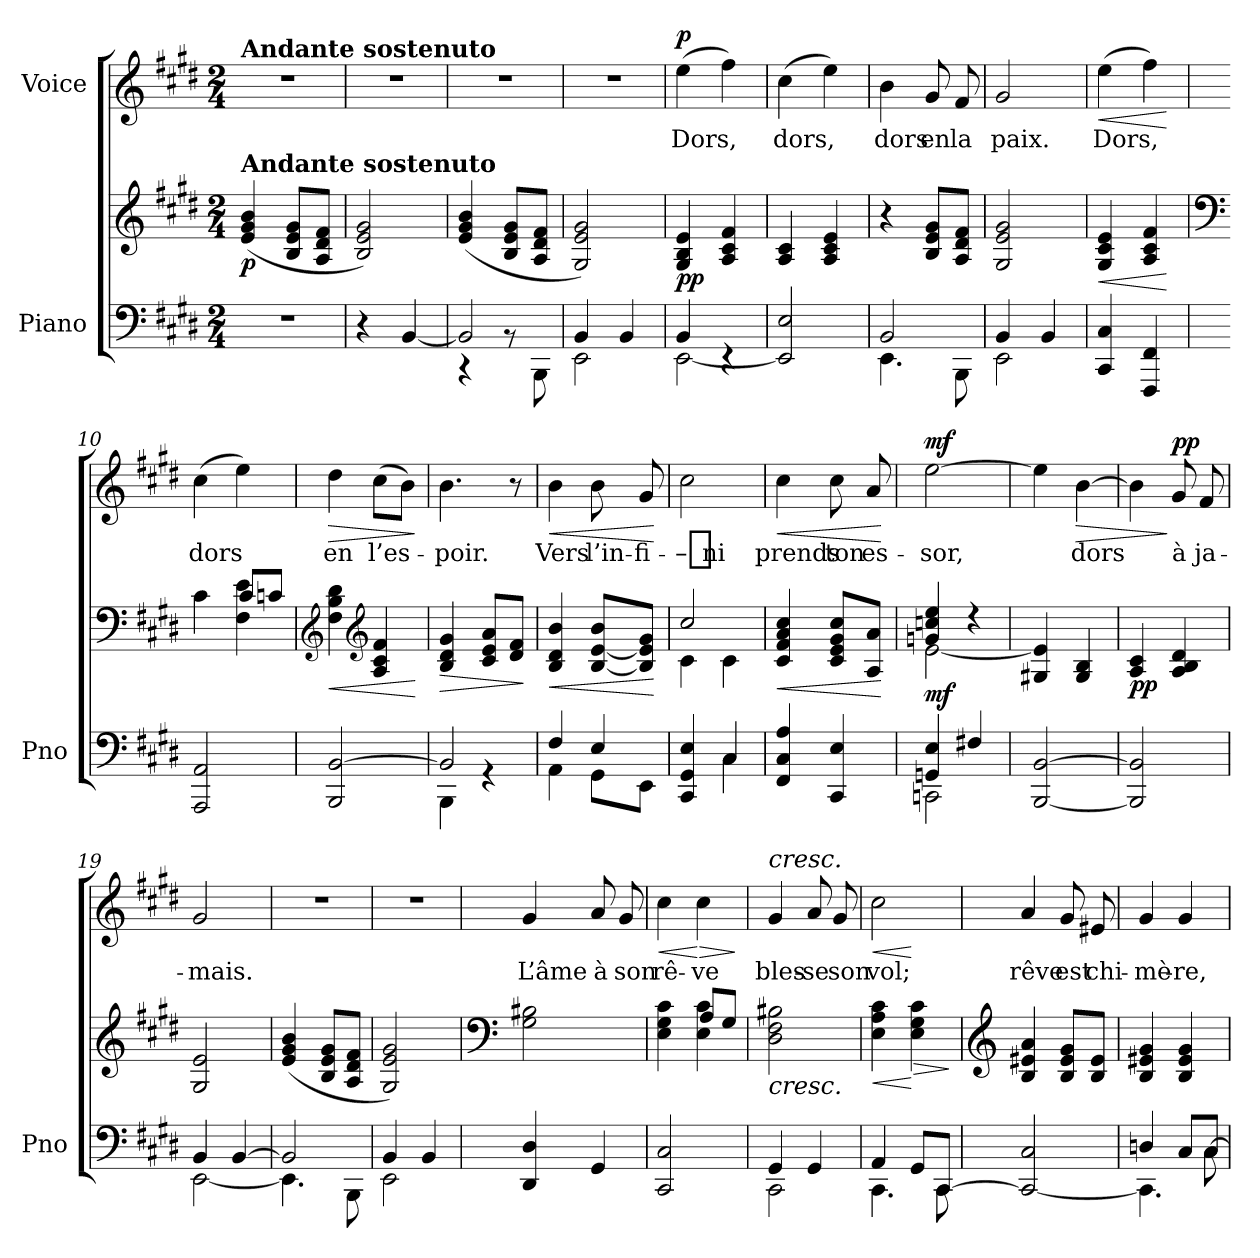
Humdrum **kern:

**kern	**kern	**dynam	**kern	**text	**dynam
*part2	*part2	*part2	*part1	*part1	*part1
*staff3	*staff2	*staff2/3	*staff1	*staff1	*staff1
*I"Piano	*	*	*I"Voice	*	*
*I'Pno	*	*	*	*	*
*clefF4	*clefG2	*	*clefG2	*	*
*k[f#c#g#d#]	*k[f#c#g#d#]	*	*k[f#c#g#d#]	*	*
*M2/4	*M2/4	*	*M2/4	*	*
=1	=1	=1	=1	=1	=1
!	!	!	!LO:TX:a:B:t=Andante sostenuto	!	!
!	!LO:TX:a:B:t=Andante sostenuto	!	!	!	!
!	!	!LO:DY:b	!	!	!
2r	(<4e/ 4g#/ 4b/	p	2r	.	.
.	8B/ 8e/ 8g#/L	.	.	.	.
.	8A/ 8d#/ 8f#/J	.	.	.	.
=2	=2	=2	=2	=2	=2
4r	2B/ 2e/ 2g#/)	.	2r	.	.
[4BB/	.	.	.	.	.
=3	=3	=3	=3	=3	=3
*^	*	*	*	*	*
2BB/]	4r	(<4e/ 4g#/ 4b/	.	2r	.	.
.	8rBB	8B/ 8e/ 8g#/L	.	.	.	.
.	8BBB\	8A/ 8d#/ 8f#/J	.	.	.	.
=4	=4	=4	=4	=4	=4	=4
4BB/	2EE\	2G#/ 2e/ 2g#/)	.	2r	.	.
4BB/	.	.	.	.	.	.
=5	=5	=5	=5	=5	=5	=5
!	!	!	!LO:DY:b	!	!LO:LY:b	!LO:DY:a
4BB/	[2EE\	4G#/ 4B/ 4e/	pp	(>4ee\	Dors,	p
4rEE	.	4A/ 4c#/ 4f#/	.	4ff#\)	.	.
*v	*v	*	*	*	*	*
=6	=6	=6	=6	=6	=6
!	!	!	!	!LO:LY:b	!
2EE/] 2E/	4A/ 4c#/	.	(>4cc#\	dors,	.
.	4A/ 4c#/ 4e/	.	4ee\)	.	.
!!LO:LB:g=z
=7	=7	=7	=7	=7	=7
*^	*	*	*	*	*
!	!	!	!	!	!LO:LY:b	!
2BB/	4.EE\	4r	.	4b\	dors	.
!	!	!	!	!	!LO:LY:b	!
.	.	8B/ 8e/ 8g#/L	.	8g#/	en	.
!	!	!	!	!	!LO:LY:b	!
.	8BBB\	8A/ 8d#/ 8f#/J	.	8f#/	la	.
=8	=8	=8	=8	=8	=8	=8
!	!	!	!	!	!LO:LY:b	!
4BB/	2EE\	2G#/ 2e/ 2g#/	.	2g#/	paix.	.
4BB/	.	.	.	.	.	.
*v	*v	*	*	*	*	*
=9	=9	=9	=9	=9	=9
!	!	!LO:HP:b	!	!LO:LY:b	!LO:HP:b
4CC#/ 4C#/	4G#/ 4c#/ 4e/	<	(>4ee\	Dors,	<
4FFF#/ 4FF#/	4A/ 4c#/ 4f#/	.	4ff#\)	.	.
.	.	[	.	.	[
=10	=10	=10	=10	=10	=10
*	*clefF4	*	*	*	*
*	*^	*	*	*	*
!	!	!	!	!	!LO:LY:b	!
2AAA/ 2AA/	4c#\	4ryy	.	(>4cc#\	dors	.
.	4F#\ 4e\	8c#/L	.	4ee\)	.	.
.	.	8cn/J	.	.	.	.
=11	=11	=11	=11	=11	=11	=11
!	!	!	!LO:HP:b	!	!LO:LY:b	!LO:HP:b
*	*v	*v	*	*	*	*
2BBB/ [2BB/	4F#\ 4B\ 4d#\	<	4dd#\	en	>
*	*clefG2	*	*	*	*
!	!	!	!	!LO:LY:b	!
.	4A/ 4c#/ 4f#/	.	(>8cc#\L	l’es-	.
.	.	.	8b\J)	.	.
.	.	[	.	.	]
=12	=12	=12	=12	=12	=12
*^	*	*	*	*	*
!	!	!	!LO:HP:b	!	!LO:LY:b	!
2BB/]	4BBB\	4B/ 4d#/ 4g#/	>	4.b\	-poir.	.
.	4rGG	8c#/ 8e/ 8a/L	.	.	.	.
.	.	8d#/ 8f#/J	.	8r	.	.
*v	*v	*	*	*	*	*
.	.	]	.	.	.
=13	=13	=13	=13	=13	=13
*^	*	*	*	*	*
!	!	!	!LO:HP:b	!	!LO:LY:b	!LO:HP:b
4F#/	4AA\	4B/ 4d#/ 4b/	<	4b\	Vers	<
!	!	!	!	!	!LO:LY:b	!
4E/	8GG#\L	[8B/ [8e/ 8b/L	.	8b\	l’in-	.
!	!	!	!	!	!LO:LY:b	!
.	8EE\J	8B/] 8e/] 8g#/J	.	8g#/	-fi-	.
*v	*v	*	*	*	*	*
.	.	[	.	.	[
!!LO:LB:g=z
=14	=14	=14	=14	=14	=14
*^	*^	*	*	*	*
!	!	!	!	!	!	!LO:LY:b	!
4CC#/ 4GG#/ 4E/	4ryy	2cc#/	4c#\	.	2cc#\	-– ni	.
4C#/	4C#\	.	4c#\	.	.	.	.
=15	=15	=15	=15	=15	=15	=15	=15
!	!	!	!	!LO:HP:b	!	!LO:LY:b	!LO:HP:b
*v	*v	*	*	*	*	*	*
*	*v	*v	*	*	*	*
4FF#/ 4C#/ 4A/	4c#/ 4f#/ 4a/ 4cc#/	<	4cc#\	prends	<
!	!	!	!	!LO:LY:b	!
4CC#/ 4E/	8c#/ 8e/ 8g#/ 8cc#/L	.	8cc#\	ton	.
!	!	!	!	!LO:LY:b	!
.	8A/ 8a/J	.	8a/	es-	.
.	.	[	.	.	[
=16	=16	=16	=16	=16	=16
*^	*^	*	*	*	*
!	!	!	!	!LO:DY:b	!	!LO:LY:b	!LO:DY:a
4GGn/ 4E/	2CCn\	4gn/ 4ccn/ 4ee/	[2e\	mf	[2ee\	-sor,	mf
4F#X/	.	4r	.	.	.	.	.
*v	*v	*	*	*	*	*	*
*	*v	*v	*	*	*	*
=17	=17	=17	=17	=17	=17
[2BBB/ [2BB/	4G#X/ 4e/]	.	4ee\]	.	.
!	!	!	!	!LO:LY:b	!LO:HP:b
.	4G#/ 4B/	.	[4b\	dors	>
=18	=18	=18	=18	=18	=18
!	!	!LO:DY:b	!	!	!
2BBB/] 2BB/]	4A/ 4c#/	pp	4b\]	.	.
!	!	!	!	!LO:LY:b	!LO:DY:n=1:a
.	4A/ 4B/ 4d#/	.	8g#/	à	] pp
!	!	!	!	!LO:LY:b	!
.	.	.	8f#/	ja-	.
=19	=19	=19	=19	=19	=19
*^	*	*	*	*	*
!	!	!	!	!	!LO:LY:b	!
4BB/	[2EE\	2G#/ 2e/	.	2g#/	-mais.	.
[4BB/	.	.	.	.	.	.
=20	=20	=20	=20	=20	=20	=20
2BB/]	4.EE\]	(<4e/ 4g#/ 4b/	.	2r	.	.
.	.	8B/ 8e/ 8g#/L	.	.	.	.
.	8BBB\	8A/ 8d#/ 8f#/J	.	.	.	.
!!LO:LB:g=z
=21	=21	=21	=21	=21	=21	=21
4BB/	2EE\	2G#/ 2e/ 2g#/)	.	2r	.	.
4BB/	.	.	.	.	.	.
*v	*v	*	*	*	*	*
=22	=22	=22	=22	=22	=22
*	*clefF4	*	*	*	*
!	!	!	!	!LO:LY:b	!
4DD#/ 4D#/	2G#\ 2B#X\	.	4g#/	L’âme	.
!	!	!	!	!LO:LY:b	!
4GG#/	.	.	8a/	à	.
!	!	!	!	!LO:LY:b	!
.	.	.	8g#/	son	.
=23	=23	=23	=23	=23	=23
*	*^	*	*	*	*
!	!	!	!	!	!LO:LY:b	!LO:HP:b
2CC#/ 2C#/	4E\ 4G#\ 4c#\	4ryy	.	4cc#\	rê-	<
!	!	!	!	!	!LO:LY:b	!LO:HP:n=1:b
.	4E\ 4c#\	8A/L	.	4cc#\	-ve	[ >
.	.	8G#/J	.	.	.	.
*	*v	*v	*	*	*	*
.	.	.	.	.	]
=24	=24	=24	=24	=24	=24
*^	*	*	*	*	*
!	!	!	!	!LO:TX:a:i:t=cresc.	!	!
!	!	!LO:TX:b:i:t=cresc.	!	!	!	!
!	!	!	!	!	!LO:LY:b	!
4GG#/	2CC#\	2D#\ 2F#\ 2B#X\	.	4g#/	bles-	.
!	!	!	!	!	!LO:LY:b	!
4GG#/	.	.	.	8a/	-se	.
!	!	!	!	!	!LO:LY:b	!
.	.	.	.	8g#/	son	.
=25	=25	=25	=25	=25	=25	=25
!	!	!	!LO:HP:b	!	!LO:LY:b	!LO:HP:b
*	*	*	*	*^	*	*
4AA/	4.CC#\	4E\ 4A\ 4c#\	<	2cc#\	4ryy	vol;	<
!	!	!	!LO:HP:n=1:b	!	!	!	!
8GG#/L	.	4E\ 4G#\ 4c#\	[ >	.	4ryy	.	[
[8CC#/J	8CC#\	.	.	.	.	.	.
*v	*v	*	*	*v	*v	*	*
.	.	]	.	.	.
=26	=26	=26	=26	=26	=26
*	*clefG2	*	*	*	*
!	!	!	!	!LO:LY:b	!
2CC#/_ 2C#/	4B/ 4e#X/ 4a/	.	4a/	rêve	.
!	!	!	!	!LO:LY:b	!
.	8B/ 8e#/ 8g#/L	.	8g#/	est	.
!	!	!	!	!LO:LY:b	!
.	8B/ 8e#/J	.	8e#X/	chi-	.
=27	=27	=27	=27	=27	=27
*^	*	*	*	*	*
!	!	!	!	!	!LO:LY:b	!
4Dn/	4.CC#\]	4B/ 4e#X/ 4g#/	.	4g#/	-mè-	.
!	!	!	!	!	!LO:LY:b	!
8C#/L	.	4B/ 4e#/ 4g#/	.	4g#/	-re,	.
[8C#/J	8C#\	.	.	.	.	.
*v	*v	*	*	*	*	*
=	=	=	=	=	=
*-	*-	*-	*-	*-	*-
